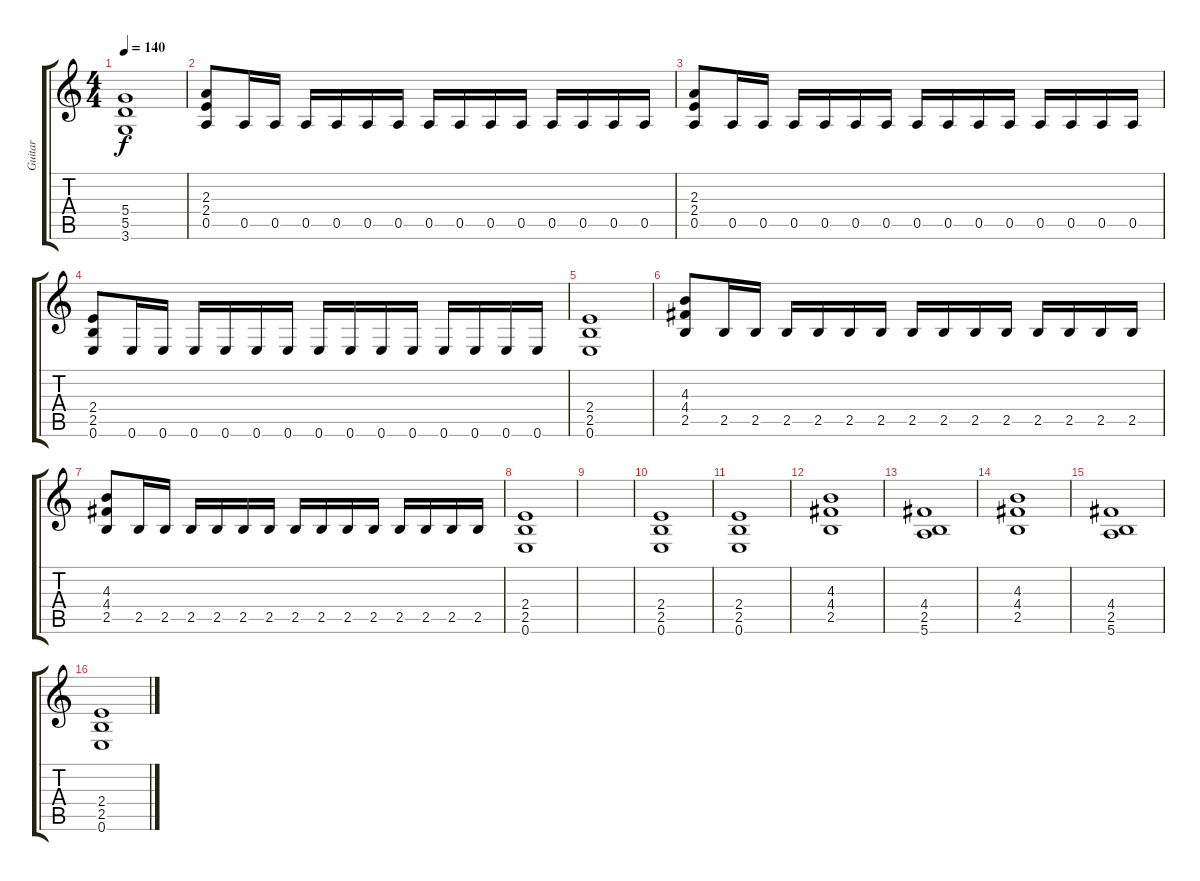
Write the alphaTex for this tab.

\track ("Guitar" "Guitar") {instrument distortionguitar}
\staff {score tabs}
\tuning (E4 B3 G3 D3 A2 E2) {hide}
\ts (4 4)
\tempo 140
\clef g2
\ks c
(5.4 5.5 3.6).1{dy f} |
(2.3 2.4 0.5).8 0.5.16 0.5.16 0.5.16 0.5.16 0.5.16 0.5.16 0.5.16 0.5.16 0.5.16 0.5.16 0.5.16 0.5.16 0.5.16 0.5.16 |
(2.3 2.4 0.5).8 0.5.16 0.5.16 0.5.16 0.5.16 0.5.16 0.5.16 0.5.16 0.5.16 0.5.16 0.5.16 0.5.16 0.5.16 0.5.16 0.5.16 |
(2.4 2.5 0.6).8 0.6.16 0.6.16 0.6.16 0.6.16 0.6.16 0.6.16 0.6.16 0.6.16 0.6.16 0.6.16 0.6.16 0.6.16 0.6.16 0.6.16 |
(2.4 2.5 0.6).1 |
(4.3 4.4 2.5).8 2.5.16 2.5.16 2.5.16 2.5.16 2.5.16 2.5.16 2.5.16 2.5.16 2.5.16 2.5.16 2.5.16 2.5.16 2.5.16 2.5.16 |
(4.3 4.4 2.5).8 2.5.16 2.5.16 2.5.16 2.5.16 2.5.16 2.5.16 2.5.16 2.5.16 2.5.16 2.5.16 2.5.16 2.5.16 2.5.16 2.5.16 |
(2.4 2.5 0.6).1 |
|
(2.4 2.5 0.6).1 |
(2.4 2.5 0.6).1 |
(4.3 4.4 2.5).1 |
(4.4 2.5 5.6).1 |
(4.3 4.4 2.5).1 |
(4.4 2.5 5.6).1 |
(2.4 2.5 0.6).1
